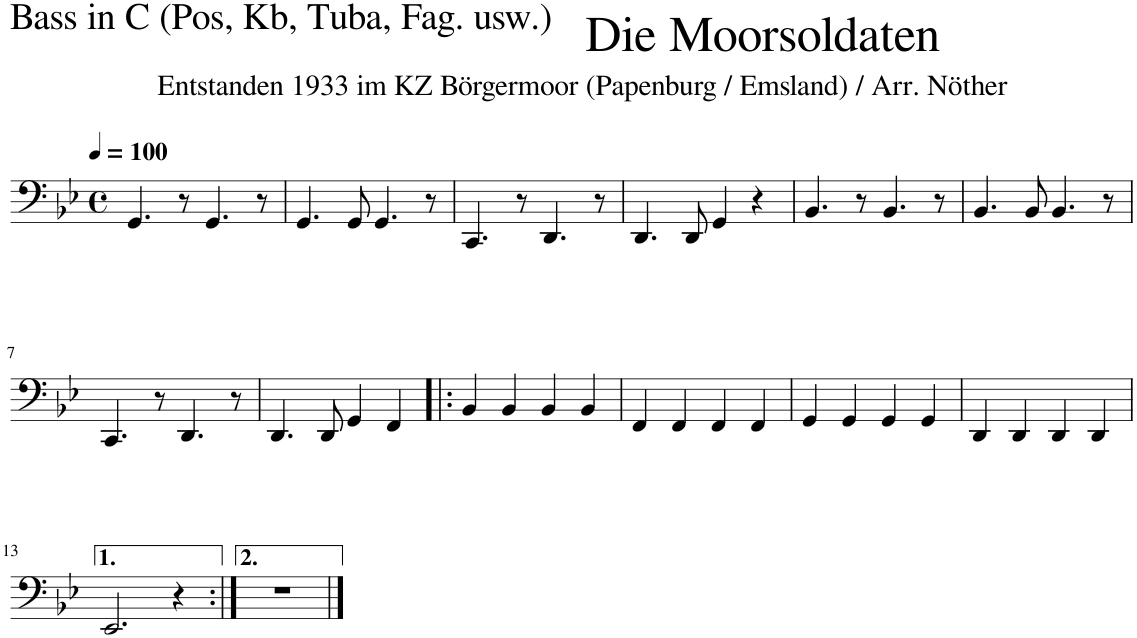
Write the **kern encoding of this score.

**kern
*part1
*staff1
*I"Bass (Pos, Kb, Tuba, Fag. usw.)
*I'Bass
*clefF4
*k[b-e-]
*M4/4
*met(c)
*MM100
=1
4.GG/
8r
4.GG/
8r
=2
4.GG/
8GG/
4.GG/
8r
=3
4.CC/
8r
4.DD/
8r
=4
4.DD/
8DD/
4GG/
4r
=5
4.BB-/
8r
4.BB-/
8r
=6
4.BB-/
8BB-/
4.BB-/
8r
!!LO:LB:g=z
=7
4.CC/
8r
4.DD/
8r
=8
4.DD/
8DD/
4GG/
4FF/
=9!|:
4BB-/
4BB-/
4BB-/
4BB-/
=10
4FF/
4FF/
4FF/
4FF/
=11
4GG/
4GG/
4GG/
4GG/
=12
4DD/
4DD/
4DD/
4DD/
!!LO:LB:g=z
=13
2.EE-/
4r
=14:|!
1r
==
*-
